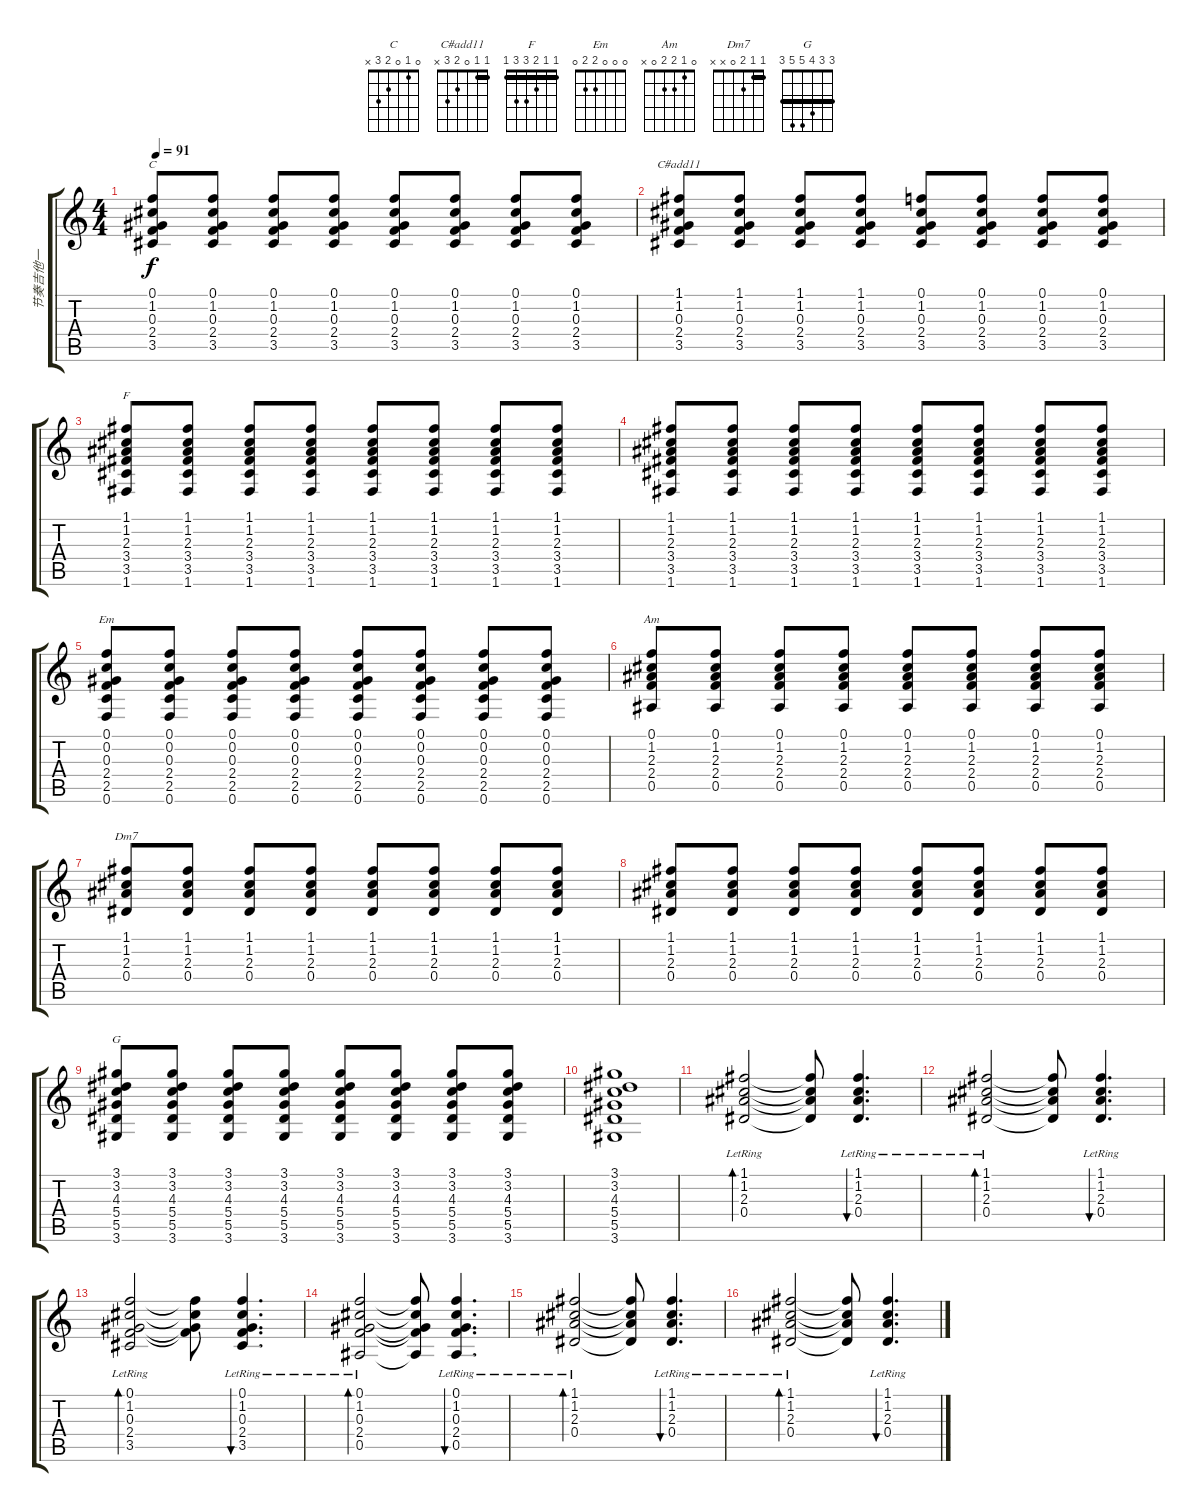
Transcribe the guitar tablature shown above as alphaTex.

\track ("节奏吉他一" "节奏吉他一") {instrument acousticguitarsteel}
\staff {score tabs}
\tuning (F4 C4 Ab3 Eb3 Bb2 F2) {hide}
\chord ("C" 0 1 0 2 3 x)
\chord ("C#add11" 1 1 0 2 3 x) {barre 1}
\chord ("F" 1 1 2 3 3 1) {barre 1}
\chord ("Em" 0 0 0 2 2 0)
\chord ("Am" 0 1 2 2 0 x)
\chord ("Dm7" 1 1 2 0 x x) {barre 1}
\chord ("G" 3 3 4 5 5 3) {barre 3}
\ts (4 4)
\tempo 91
\clef g2
\ks c
(0.1 1.2 0.3 2.4 3.5).8{ch "C" dy f} (0.1 1.2 0.3 2.4 3.5).8 (0.1 1.2 0.3 2.4 3.5).8 (0.1 1.2 0.3 2.4 3.5).8 (0.1 1.2 0.3 2.4 3.5).8 (0.1 1.2 0.3 2.4 3.5).8 (0.1 1.2 0.3 2.4 3.5).8 (0.1 1.2 0.3 2.4 3.5).8 |
(1.1 1.2 0.3 2.4 3.5).8{ch "C#add11"} (1.1 1.2 0.3 2.4 3.5).8 (1.1 1.2 0.3 2.4 3.5).8 (1.1 1.2 0.3 2.4 3.5).8 (0.1 1.2 0.3 2.4 3.5).8 (0.1 1.2 0.3 2.4 3.5).8 (0.1 1.2 0.3 2.4 3.5).8 (0.1 1.2 0.3 2.4 3.5).8 |
(1.1 1.2 2.3 3.4 3.5 1.6).8{ch "F"} (1.1 1.2 2.3 3.4 3.5 1.6).8 (1.1 1.2 2.3 3.4 3.5 1.6).8 (1.1 1.2 2.3 3.4 3.5 1.6).8 (1.1 1.2 2.3 3.4 3.5 1.6).8 (1.1 1.2 2.3 3.4 3.5 1.6).8 (1.1 1.2 2.3 3.4 3.5 1.6).8 (1.1 1.2 2.3 3.4 3.5 1.6).8 |
(1.1 1.2 2.3 3.4 3.5 1.6).8 (1.1 1.2 2.3 3.4 3.5 1.6).8 (1.1 1.2 2.3 3.4 3.5 1.6).8 (1.1 1.2 2.3 3.4 3.5 1.6).8 (1.1 1.2 2.3 3.4 3.5 1.6).8 (1.1 1.2 2.3 3.4 3.5 1.6).8 (1.1 1.2 2.3 3.4 3.5 1.6).8 (1.1 1.2 2.3 3.4 3.5 1.6).8 |
(0.1 0.2 0.3 2.4 2.5 0.6).8{ch "Em"} (0.1 0.2 0.3 2.4 2.5 0.6).8 (0.1 0.2 0.3 2.4 2.5 0.6).8 (0.1 0.2 0.3 2.4 2.5 0.6).8 (0.1 0.2 0.3 2.4 2.5 0.6).8 (0.1 0.2 0.3 2.4 2.5 0.6).8 (0.1 0.2 0.3 2.4 2.5 0.6).8 (0.1 0.2 0.3 2.4 2.5 0.6).8 |
(0.1 1.2 2.3 2.4 0.5).8{ch "Am"} (0.1 1.2 2.3 2.4 0.5).8 (0.1 1.2 2.3 2.4 0.5).8 (0.1 1.2 2.3 2.4 0.5).8 (0.1 1.2 2.3 2.4 0.5).8 (0.1 1.2 2.3 2.4 0.5).8 (0.1 1.2 2.3 2.4 0.5).8 (0.1 1.2 2.3 2.4 0.5).8 |
(1.1 1.2 2.3 0.4).8{ch "Dm7"} (1.1 1.2 2.3 0.4).8 (1.1 1.2 2.3 0.4).8 (1.1 1.2 2.3 0.4).8 (1.1 1.2 2.3 0.4).8 (1.1 1.2 2.3 0.4).8 (1.1 1.2 2.3 0.4).8 (1.1 1.2 2.3 0.4).8 |
(1.1 1.2 2.3 0.4).8 (1.1 1.2 2.3 0.4).8 (1.1 1.2 2.3 0.4).8 (1.1 1.2 2.3 0.4).8 (1.1 1.2 2.3 0.4).8 (1.1 1.2 2.3 0.4).8 (1.1 1.2 2.3 0.4).8 (1.1 1.2 2.3 0.4).8 |
(3.1 3.2 4.3 5.4 5.5 3.6).8{ch "G"} (3.1 3.2 4.3 5.4 5.5 3.6).8 (3.1 3.2 4.3 5.4 5.5 3.6).8 (3.1 3.2 4.3 5.4 5.5 3.6).8 (3.1 3.2 4.3 5.4 5.5 3.6).8 (3.1 3.2 4.3 5.4 5.5 3.6).8 (3.1 3.2 4.3 5.4 5.5 3.6).8 (3.1 3.2 4.3 5.4 5.5 3.6).8 |
(3.1 3.2 4.3 5.4 5.5 3.6).1 |
(1.1{lr} 1.2{lr} 2.3{lr} 0.4{lr}).2{bd 30} (1.1{t} 1.2{t} 2.3{t} 0.4{t}).8 (1.1{lr} 1.2{lr} 2.3{lr} 0.4{lr}).4{d bu 30} |
(1.1{lr} 1.2{lr} 2.3{lr} 0.4).2{bd 30} (1.1{t} 1.2{t} 2.3{t} 0.4{t}).8 (1.1{lr} 1.2{lr} 2.3{lr} 0.4{lr}).4{d bu 30} |
(0.1{lr} 1.2{lr} 0.3{lr} 2.4{lr} 3.5).2{bd 30} (0.1{t} 1.2{t} 0.3{t} 2.4{t}).8 (0.1{lr} 1.2{lr} 0.3{lr} 2.4{lr} 3.5).4{d bu 30} |
(0.1{lr} 1.2{lr} 0.3{lr} 2.4{lr} 0.5{lr}).2{bd 30} (0.1{t} 1.2{t} 0.3{t} 2.4{t} 0.5{t}).8 (0.1{lr} 1.2{lr} 0.3{lr} 2.4{lr} 0.5).4{d bu 30} |
(1.1{lr} 1.2{lr} 2.3{lr} 0.4{lr}).2{bd 30} (1.1{t} 1.2{t} 2.3{t} 0.4{t}).8 (1.1{lr} 1.2{lr} 2.3{lr} 0.4{lr}).4{d bu 30} |
(1.1{lr} 1.2{lr} 2.3{lr} 0.4{lr}).2{bd 30} (1.1{t} 1.2{t} 2.3{t} 0.4{t}).8 (1.1{lr} 1.2{lr} 2.3{lr} 0.4{lr}).4{d bu 30}
